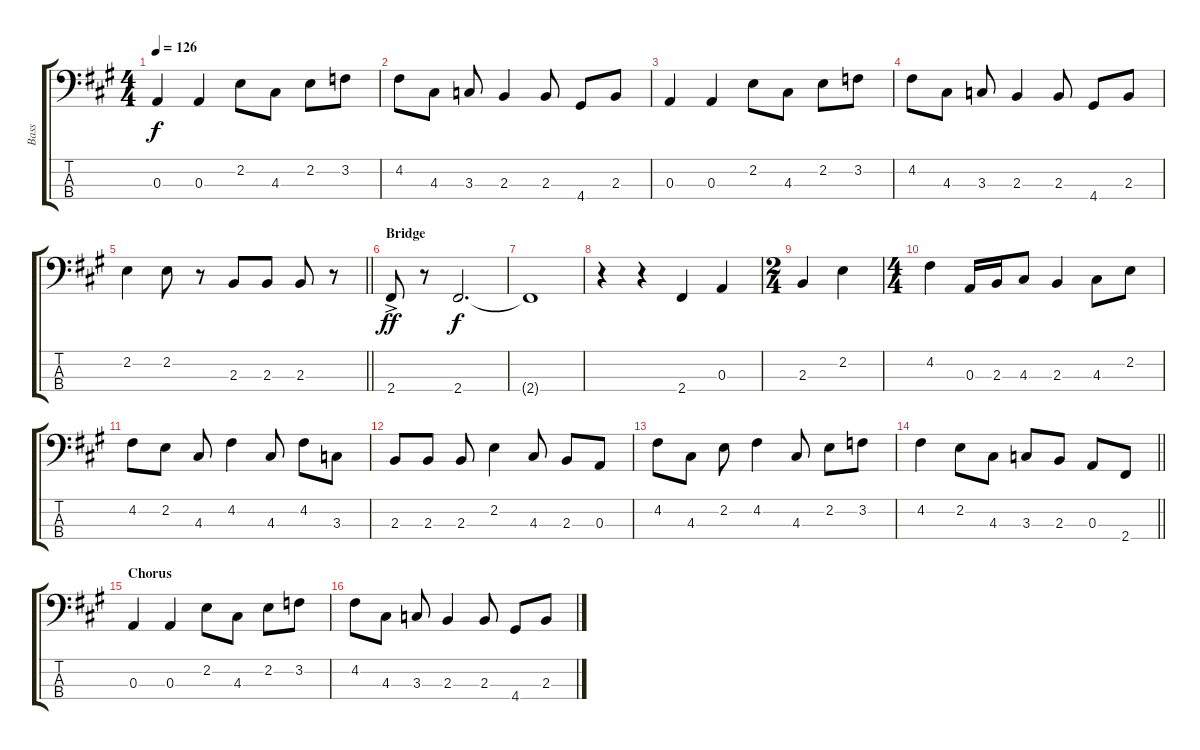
\track ("Bass" "Bass") {instrument electricbassfinger}
\staff {score tabs}
\tuning (G2 D2 A1 E1) {hide}
\ts (4 4)
\tempo 126
\clef f4
\ks a
0.3.4{dy f} 0.3.4 2.2.8 4.3.8 2.2.8 3.2.8 |
4.2.8 4.3.8 3.3.8 2.3.4 2.3.8 4.4.8 2.3.8 |
0.3.4 0.3.4 2.2.8 4.3.8 2.2.8 3.2.8 |
4.2.8 4.3.8 3.3.8 2.3.4 2.3.8 4.4.8 2.3.8 |
\barLineRight lightlight
2.2.4 2.2.8 r.8 2.3.8 2.3.8 2.3.8 r.8 |
\section ("" "Bridge")
2.4{ac}.8{dy ff} r.8 2.4.2{d dy f} |
2.4{t}.1 |
r.4 r.4 2.4.4 0.3.4 |
\ts (2 4)
2.3.4 2.2.4 |
\ts (4 4)
4.2.4 0.3.16 2.3.16 4.3.8 2.3.4 4.3.8 2.2.8 |
4.2.8 2.2.8 4.3.8 4.2.4 4.3.8 4.2.8 3.3.8 |
2.3.8 2.3.8 2.3.8 2.2.4 4.3.8 2.3.8 0.3.8 |
4.2.8 4.3.8 2.2.8 4.2.4 4.3.8 2.2.8 3.2.8 |
\barLineRight lightlight
4.2.4 2.2.8 4.3.8 3.3.8 2.3.8 0.3.8 2.4.8 |
\section ("" "Chorus")
0.3.4 0.3.4 2.2.8 4.3.8 2.2.8 3.2.8 |
4.2.8 4.3.8 3.3.8 2.3.4 2.3.8 4.4.8 2.3.8
